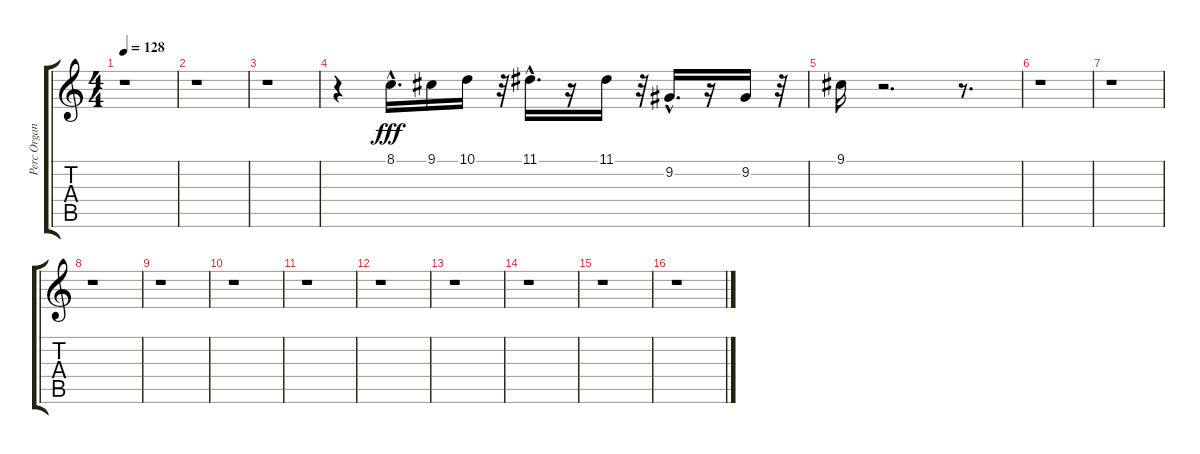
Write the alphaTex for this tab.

\track ("Perc Organ" "Perc Organ") {instrument percussiveorgan}
\staff {score tabs}
\tuning (E4 B3 G3 D3 A2 E2) {hide}
\ts (4 4)
\tempo 128
\clef g2
\ks c
r.1{dy fff} |
r.1 |
r.1 |
r.4 8.1{hac}.16{d} 9.1.16 10.1.16 r.32 11.1{hac}.16{d} r.16 11.1.16 r.32 9.2{hac}.16{d} r.16 9.2.16 r.32 |
9.1.16 r.2{d} r.8{d} |
r.1 |
r.1 |
r.1 |
r.1 |
r.1 |
r.1 |
r.1 |
r.1 |
r.1 |
r.1 |
r.1
